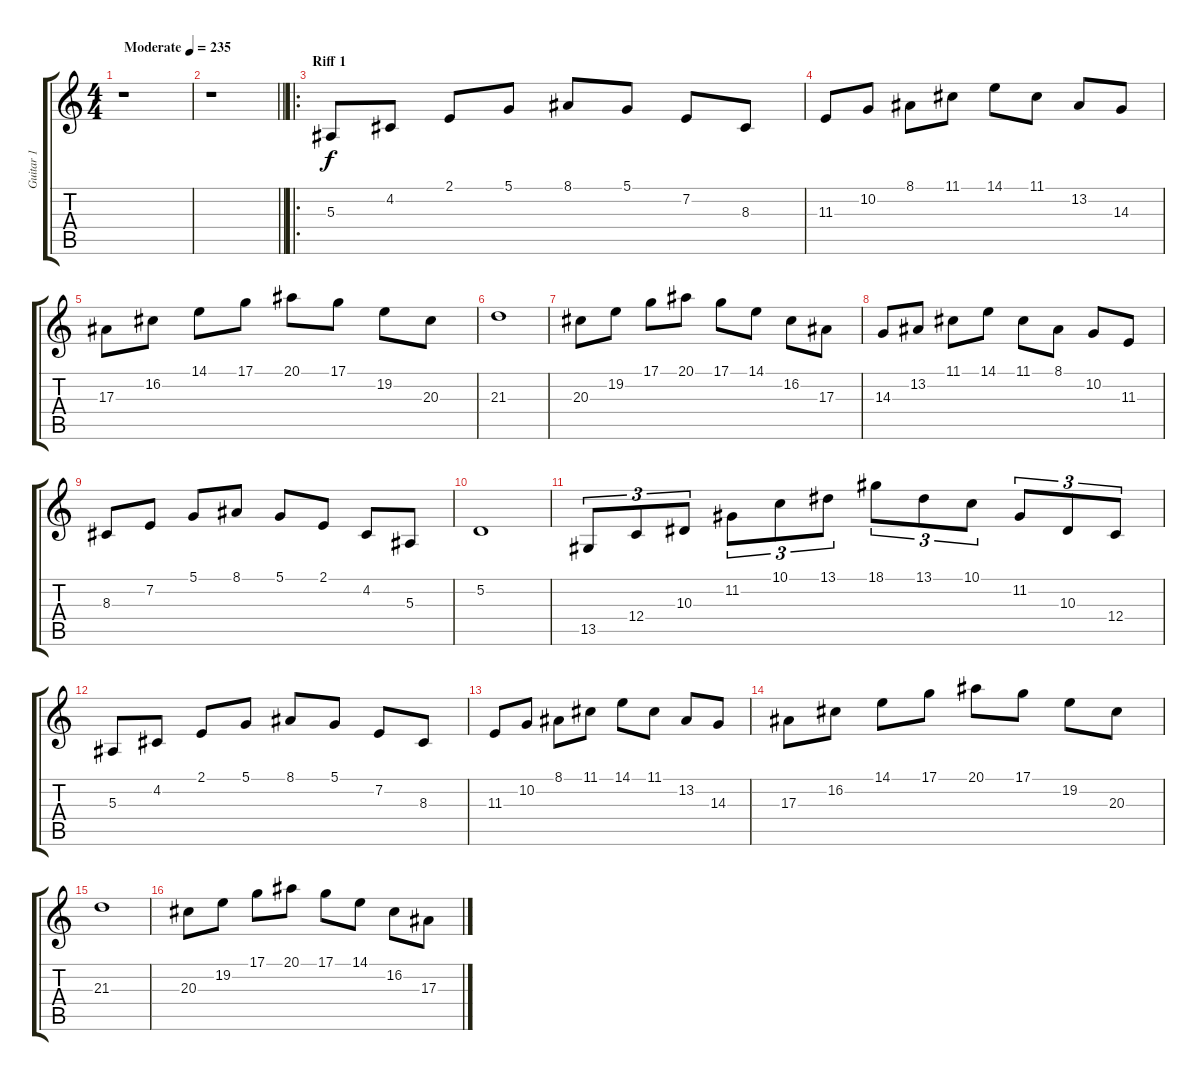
\track ("Guitar 1" "Guitar 1") {instrument stringensemble1}
\staff {score tabs}
\tuning (D4 A3 F3 C3 G2 D2) {hide}
\ts (4 4)
\tempo (235 "Moderate")
\clef g2
\ks c
r.1{dy f instrument stringensemble1} |
\barLineRight lightlight
r.1 |
\ro
\section ("" "Riff 1")
5.3.8 4.2.8 2.1.8 5.1.8 8.1.8 5.1.8 7.2.8 8.3.8 |
11.3.8 10.2.8 8.1.8 11.1.8 14.1.8 11.1.8 13.2.8 14.3.8 |
17.3.8 16.2.8 14.1.8 17.1.8 20.1.8 17.1.8 19.2.8 20.3.8 |
21.3.1 |
20.3.8 19.2.8 17.1.8 20.1.8 17.1.8 14.1.8 16.2.8 17.3.8 |
14.3.8 13.2.8 11.1.8 14.1.8 11.1.8 8.1.8 10.2.8 11.3.8 |
8.3.8 7.2.8 5.1.8 8.1.8 5.1.8 2.1.8 4.2.8 5.3.8 |
5.2.1 |
13.5.8{tu (3 2)} 12.4.8{tu (3 2)} 10.3.8{tu (3 2)} 11.2.8{tu (3 2)} 10.1.8{tu (3 2)} 13.1.8{tu (3 2)} 18.1.8{tu (3 2)} 13.1.8{tu (3 2)} 10.1.8{tu (3 2)} 11.2.8{tu (3 2)} 10.3.8{tu (3 2)} 12.4.8{tu (3 2)} |
5.3.8 4.2.8 2.1.8 5.1.8 8.1.8 5.1.8 7.2.8 8.3.8 |
11.3.8 10.2.8 8.1.8 11.1.8 14.1.8 11.1.8 13.2.8 14.3.8 |
17.3.8 16.2.8 14.1.8 17.1.8 20.1.8 17.1.8 19.2.8 20.3.8 |
21.3.1 |
20.3.8 19.2.8 17.1.8 20.1.8 17.1.8 14.1.8 16.2.8 17.3.8
